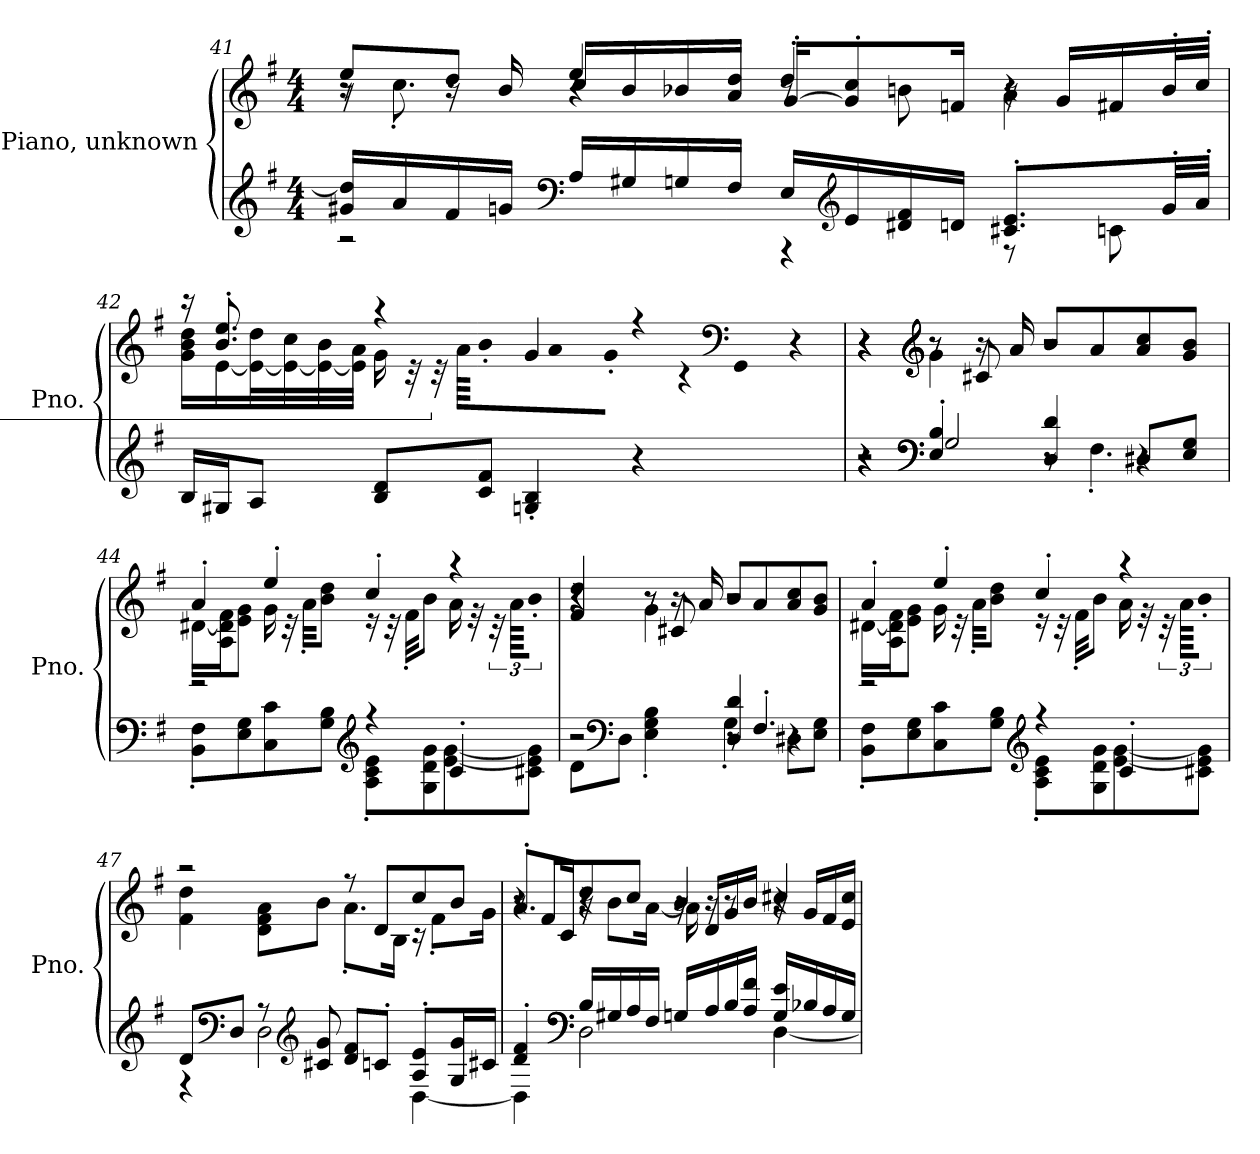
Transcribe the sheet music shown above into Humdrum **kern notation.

**kern	**kern
*part1	*part1
*staff2	*staff1
*I"Piano, unknown	*
*I'Pno.	*
!!LO:PB:g=z
*clefG2	*clefG2
*k[f#]	*k[f#]
*M4/4	*M4/4
=41	=41
*^	*^
*	*	*	*^
16g#X/ 16dd/]LL	2r	8ee/L	16r	8r
16a/	.	.	8.cc'\	.
16f#/	.	8dd/J	.	16r
16gn/JJ	.	.	.	16b/
*clefF4	*	*	*	*
16A/LL	.	4ee/	4r	16cc/LL
16G#X/	.	.	.	16b/
16Gn/	.	.	.	16b-X/
16F#/JJ	.	.	.	16a/ 16dd/JJ
16E/LL	4r	4dd'/	8r	[16g'/KL
*clefG2	*	*	*	*
16e/	.	.	.	8g/]' 8cc/'
16d#X/ 16f#/	.	.	8bn\	.
16dn/JJ	.	.	.	16fn/Jk
8.c#X/' 8.e/'L	8r	4r	4a\	16r
.	.	.	.	16g/LL
.	8cn\	.	.	16f#X/
32g'/LL	.	.	.	32b'/L
32a'/JJJ	.	.	.	32cc'/JJJ
*v	*v	*	*	*
*	*	*v	*v
!!LO:LB:g=z
=42	=42	=42
16B/LL	16r	16g\ 16b\ 16dd\LL
16G#X/J	8.b/' 8.ee/'	[16e\
8A/J	.	32e\_ 32dd\L
.	.	32e\_ 32cc\
.	.	32e\_ 32b\
.	.	32e\] 32a\JJJ
8B/ 8d/L	4r	16g\
.	.	32r
.	.	48r
.	.	96a\KLLL
8c/ 8f#/J	.	32b'\J
.	.	16a\
.	.	32g'\JJk
4Gn/' 4B/'	4g/	8r
*	*clefF4	*
.	.	8GG\
4r	4r	4r
=43	=43	=43
*^	*	*^
*	*^	*	*	*
4r	2r	4r	4r	4r	4r
*clefF4	*	*	*clefG2	*	*
4E/' 4B/'	.	2G/	8r	4g\	8r
.	.	.	16r	.	8c#X/
.	.	.	16a/	.	.
4D/ 4d/	8r	.	8b/L	2r	2r
.	4.F#'\	.	8a/	.	.
4r	.	8D#X/L	8a/ 8cc/	.	.
.	.	8E/ 8G/J	8g/ 8b/J	.	.
*	*v	*v	*	*	*
*	*	*	*v	*v
!!LO:LB:g=z
=44	=44	=44	=44
2r	8BB\' 8F#\'L	4a'/	[16d#X\LL
.	.	.	16A\ 16d#\] 16f#\J
.	8E\ 8G\	.	8e\ 8g\J
.	8C\ 8c\	4ee'/	16g\
.	.	.	32r
.	.	.	32a'\KKL
.	8G\ 8B\J	.	8b\ 8dd\J
*clefG2	*	*	*
4r	8A\' 8c\' 8e\'L	4cc'/	16r
.	.	.	32r
.	.	.	32f#'\KKL
.	8G\ 8d\ 8g\	.	8b\J
4c'/	[8e\ [8g\	4r	16a\
.	.	.	32r
.	.	.	48r
.	.	.	96a\KKKL
.	8c#X\ 8e\] 8g\]J	.	8b'\J
=45	=45	=45	=45
*	*^	*	*^
2r	8d\L	2r	4f#/ 4dd/	4r	4r
*clefF4	*	*	*	*	*
.	8D\J	.	.	.	.
.	4E\' 4G\' 4B\'	.	8r	4g\	8r
.	.	.	16r	.	8c#X/
.	.	.	16a/	.	.
4D/ 4d/	4G'\	8r	8b/L	2r	2r
.	.	4.F#'/	8a/	.	.
4r	8D#X\L	.	8a/ 8cc/	.	.
.	8E\ 8G\J	.	8g/ 8b/J	.	.
*	*v	*v	*	*	*
*	*	*	*v	*v
!!LO:LB:g=z
=46	=46	=46	=46
2r	8BB\' 8F#\'L	4a'/	[16d#X\LL
.	.	.	16A\ 16d#\] 16f#\J
.	8E\ 8G\	.	8e\ 8g\J
.	8C\ 8c\	4ee'/	16g\
.	.	.	32r
.	.	.	32a'\KKL
.	8G\ 8B\J	.	8b\ 8dd\J
*clefG2	*	*	*
4r	8A\' 8c\' 8e\'L	4cc'/	16r
.	.	.	32r
.	.	.	32f#'\KKL
.	8G\ 8d\ 8g\	.	8b\J
4c'/	[8e\ [8g\	4r	16a\
.	.	.	32r
.	.	.	48r
.	.	.	96a\KKKL
.	8c#X\ 8e\] 8g\]J	.	8b'\J
=47	=47	=47	=47
8d/L	4r	2r	4f#\ 4dd\
*clefF4	*	*	*
8D/J	.	.	.
8r	2D\	.	8d\ 8f#\ 8a\L
*clefG2	*	*	*
8c#X/ 8g/	.	.	8b\J
8d/ 8f#/L	.	8r	8.a'\L
8cn'/J	.	8d/L	.
.	.	.	16B\Jk
8A/' 8e/'L	[4D\	8cc/	16r
.	.	.	8f#'\L
16G/ 16g/L	.	8b/J	.
16c#X/JJ	.	.	16g\Jk
!!LO:LB:g=z
=48	=48	=48	=48
*	*	*	*^
4d/' 4f#/'	4D\]	8r	4r	8.a'/L
.	.	8f#/L	.	.
.	.	.	.	16c/Jk
*clefF4	*	*	*	*
16B/LL	2D\	8dd/	16r	4r
16G#X/	.	.	8b\L	.
16A/	.	8cc/J	.	.
16F#/JJ	.	.	[16a\Jk	.
16Gn/LL	.	4b/	16a\]	16r
16A/	.	.	16r	16d/LL
16B/	.	.	8r	16g/
16A/ 16f#/JJ	.	.	.	16b/JJ
16G/ 16e/LL	[4D\	4cc#X/	4r	16r
16B-X/	.	.	.	16g/LL
16A/	.	.	.	16f#/
16G/JJ	.	.	.	16e/ 16cc#/JJ
*v	*v	*	*	*
*	*v	*v	*v
=	=
*-	*-
